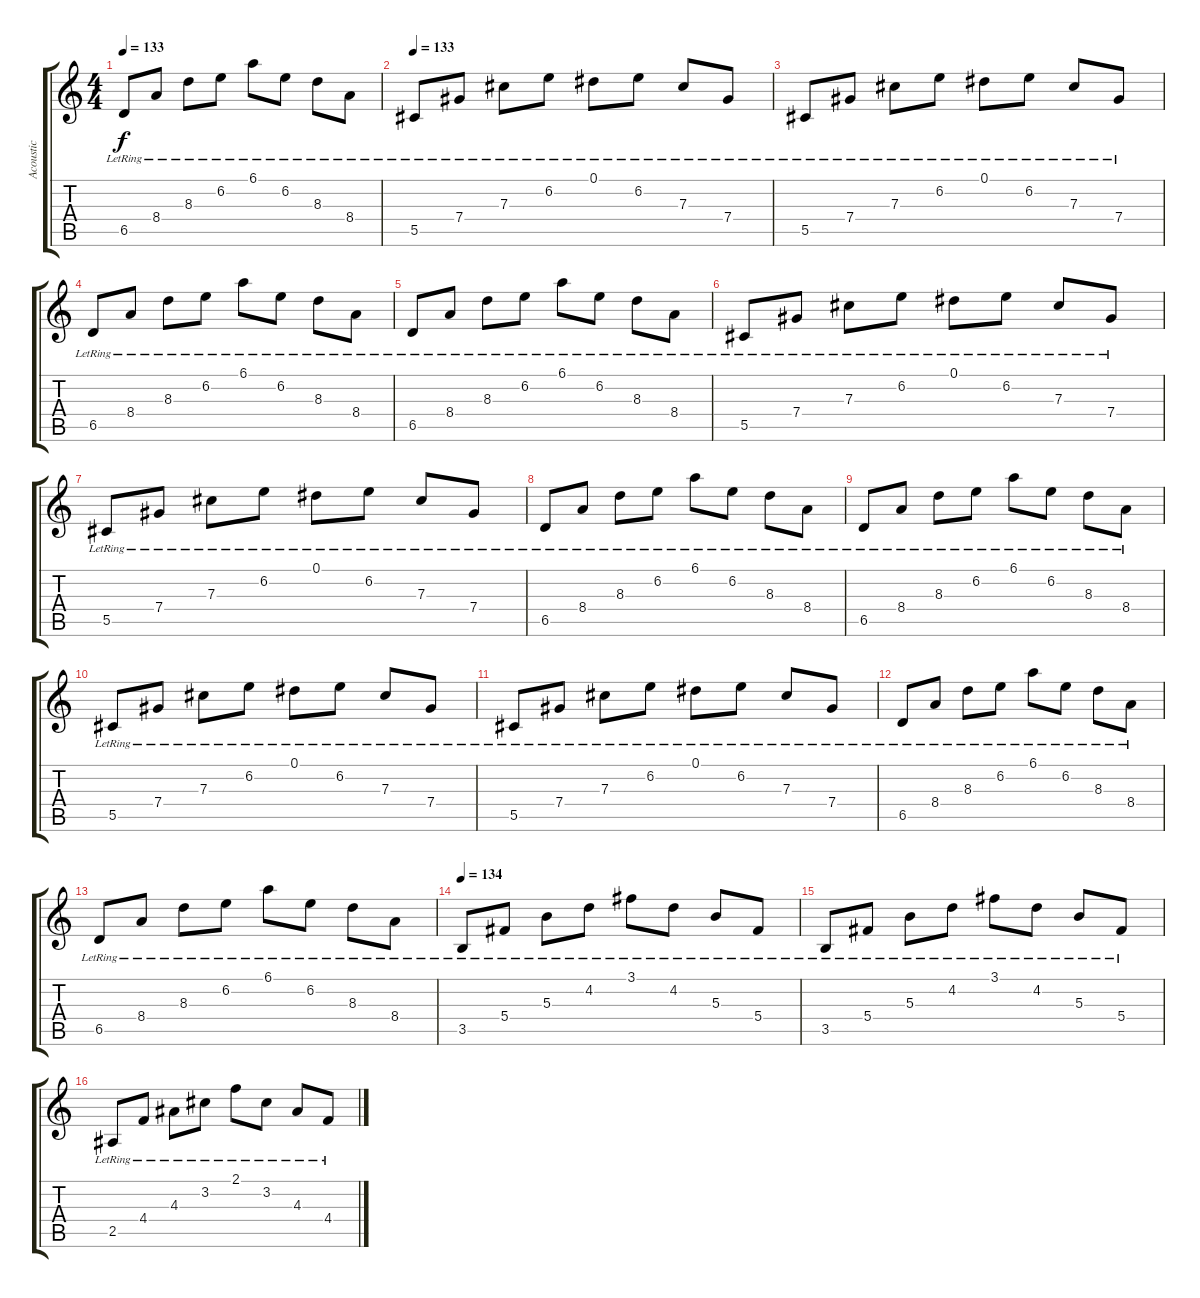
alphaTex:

\track ("Acoustic" "Acoustic") {instrument acousticguitarnylon}
\staff {score tabs}
\tuning (Eb4 Bb3 Gb3 Db3 Ab2 Eb2) {hide}
\ts (4 4)
\tempo 133
\clef g2
\ks c
6.5{lr}.8{dy f} 8.4{lr}.8 8.3{lr}.8 6.2{lr}.8 6.1{lr}.8 6.2{lr}.8 8.3{lr}.8 8.4{lr}.8 |
\tempo 133
5.5{lr}.8{instrument acousticguitarnylon} 7.4{lr}.8 7.3{lr}.8 6.2{lr}.8 0.1{lr}.8 6.2{lr}.8 7.3{lr}.8 7.4{lr}.8 |
5.5{lr}.8 7.4{lr}.8 7.3{lr}.8 6.2{lr}.8 0.1{lr}.8 6.2{lr}.8 7.3{lr}.8 7.4{lr}.8 |
6.5{lr}.8 8.4{lr}.8 8.3{lr}.8 6.2{lr}.8 6.1{lr}.8 6.2{lr}.8 8.3{lr}.8 8.4{lr}.8 |
6.5{lr}.8 8.4{lr}.8 8.3{lr}.8 6.2{lr}.8 6.1{lr}.8 6.2{lr}.8 8.3{lr}.8 8.4{lr}.8 |
5.5{lr}.8 7.4{lr}.8 7.3{lr}.8 6.2{lr}.8 0.1{lr}.8 6.2{lr}.8 7.3{lr}.8 7.4{lr}.8 |
5.5{lr}.8 7.4{lr}.8 7.3{lr}.8 6.2{lr}.8 0.1{lr}.8 6.2{lr}.8 7.3{lr}.8 7.4{lr}.8 |
6.5{lr}.8 8.4{lr}.8 8.3{lr}.8 6.2{lr}.8 6.1{lr}.8 6.2{lr}.8 8.3{lr}.8 8.4{lr}.8 |
6.5{lr}.8 8.4{lr}.8 8.3{lr}.8 6.2{lr}.8 6.1{lr}.8 6.2{lr}.8 8.3{lr}.8 8.4{lr}.8 |
5.5{lr}.8 7.4{lr}.8 7.3{lr}.8 6.2{lr}.8 0.1{lr}.8 6.2{lr}.8 7.3{lr}.8 7.4{lr}.8 |
5.5{lr}.8 7.4{lr}.8 7.3{lr}.8 6.2{lr}.8 0.1{lr}.8 6.2{lr}.8 7.3{lr}.8 7.4{lr}.8 |
6.5{lr}.8 8.4{lr}.8 8.3{lr}.8 6.2{lr}.8 6.1{lr}.8 6.2{lr}.8 8.3{lr}.8 8.4{lr}.8 |
6.5{lr}.8 8.4{lr}.8 8.3{lr}.8 6.2{lr}.8 6.1{lr}.8 6.2{lr}.8 8.3{lr}.8 8.4{lr}.8 |
\tempo 134
3.5{lr}.8 5.4{lr}.8 5.3{lr}.8 4.2{lr}.8 3.1{lr}.8 4.2{lr}.8 5.3{lr}.8 5.4{lr}.8 |
3.5{lr}.8 5.4{lr}.8 5.3{lr}.8 4.2{lr}.8 3.1{lr}.8 4.2{lr}.8 5.3{lr}.8 5.4{lr}.8 |
2.5{lr}.8 4.4{lr}.8 4.3{lr}.8 3.2{lr}.8 2.1{lr}.8 3.2{lr}.8 4.3{lr}.8 4.4{lr}.8
